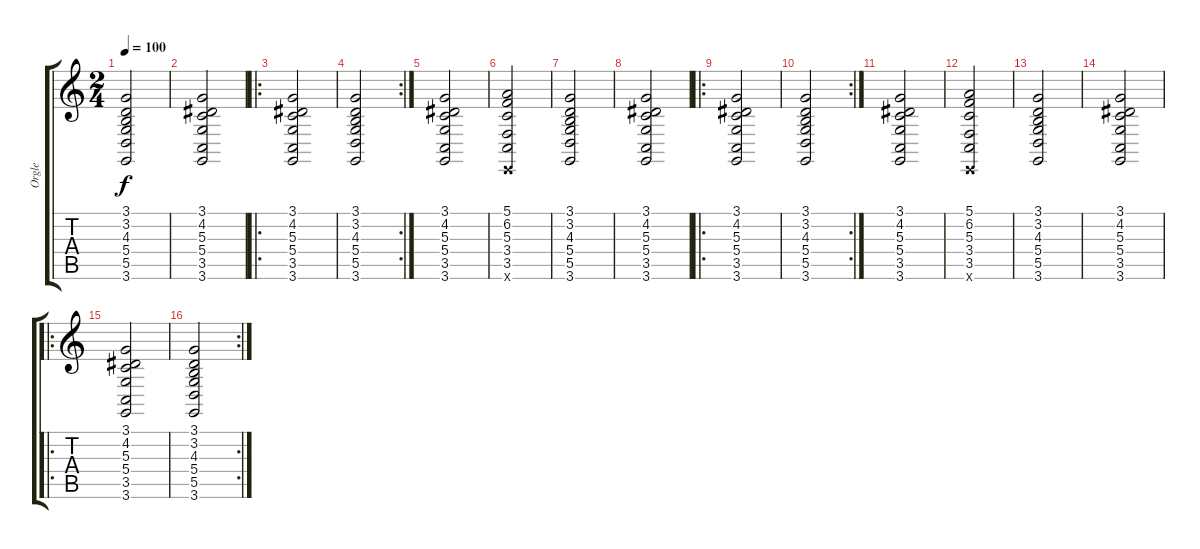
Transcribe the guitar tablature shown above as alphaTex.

\track ("Orgle" "Orgle") {instrument rockorgan}
\staff {score tabs}
\tuning (E4 B3 G3 D3 A2 E2) {hide}
\ts (2 4)
\tempo 100
\clef g2
\ks c
(3.1 3.2 4.3 5.4 5.5 3.6).2{dy f} |
(3.1 4.2 5.3 5.4 3.5 3.6).2 |
\ro
(3.1 4.2 5.3 5.4 3.5 3.6).2 |
\rc 2
(3.1 3.2 4.3 5.4 5.5 3.6).2 |
(3.1 4.2 5.3 5.4 3.5 3.6).2 |
(5.1 6.2 5.3 3.4 3.5 0.6{x}).2 |
(3.1 3.2 4.3 5.4 5.5 3.6).2 |
(3.1 4.2 5.3 5.4 3.5 3.6).2 |
\ro
(3.1 4.2 5.3 5.4 3.5 3.6).2 |
\rc 2
(3.1 3.2 4.3 5.4 5.5 3.6).2 |
(3.1 4.2 5.3 5.4 3.5 3.6).2 |
(5.1 6.2 5.3 3.4 3.5 0.6{x}).2 |
(3.1 3.2 4.3 5.4 5.5 3.6).2 |
(3.1 4.2 5.3 5.4 3.5 3.6).2 |
\ro
(3.1 4.2 5.3 5.4 3.5 3.6).2 |
\rc 2
(3.1 3.2 4.3 5.4 5.5 3.6).2
